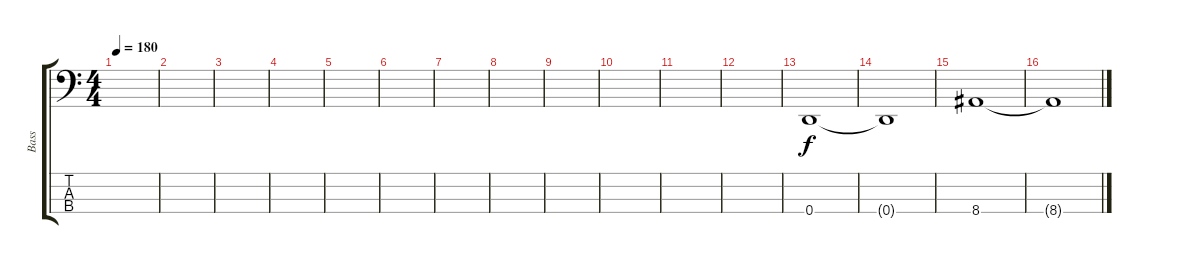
\track ("Bass " "Bass ") {instrument electricbasspick}
\staff {score tabs}
\tuning (G2 D2 A1 D1) {hide}
\ts (4 4)
\tempo 180
\clef f4
\ks c
|
|
|
|
|
|
|
|
|
|
|
|
0.4.1{volume 5} |
0.4{t}.1 |
8.4.1 |
8.4{t}.1
